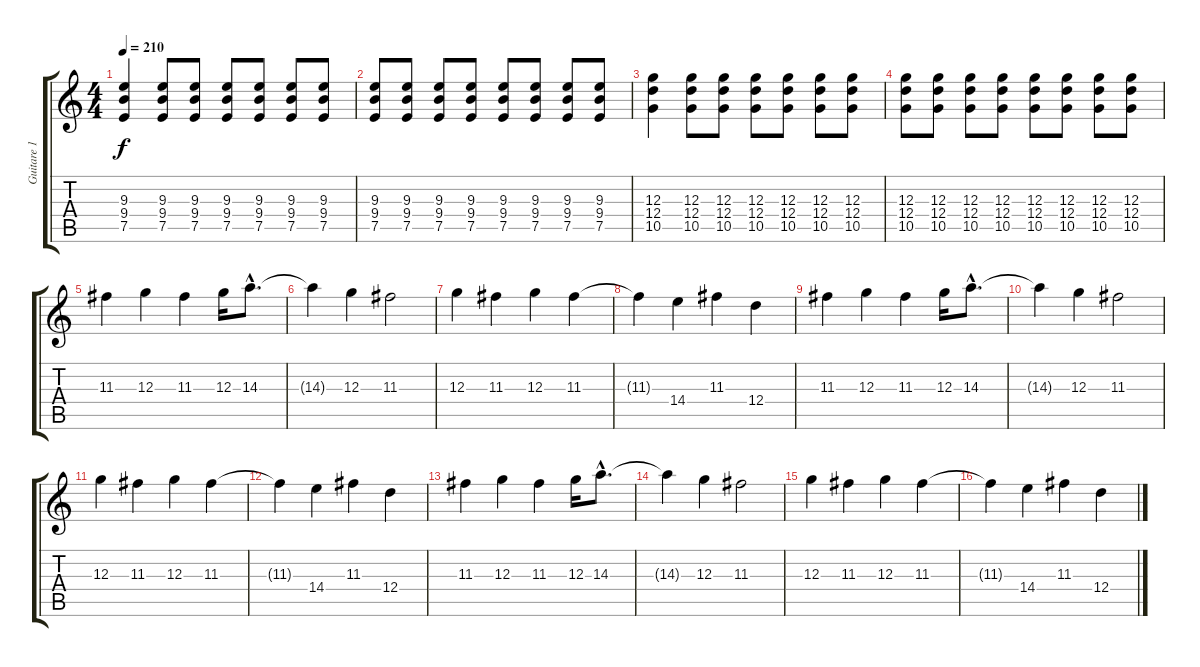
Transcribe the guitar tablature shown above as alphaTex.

\track ("Guitare 1" "Guitare 1") {instrument distortionguitar}
\staff {score tabs}
\tuning (E4 B3 G3 D3 A2 E2) {hide}
\ts (4 4)
\tempo 210
\clef g2
\ks c
(9.3 9.4 7.5).4{dy f instrument distortionguitar} (9.3 9.4 7.5).8{instrument electricguitarmuted} (9.3 9.4 7.5).8 (9.3 9.4 7.5).8 (9.3 9.4 7.5).8 (9.3 9.4 7.5).8 (9.3 9.4 7.5).8 |
(9.3 9.4 7.5).8 (9.3 9.4 7.5).8 (9.3 9.4 7.5).8 (9.3 9.4 7.5).8 (9.3 9.4 7.5).8 (9.3 9.4 7.5).8 (9.3 9.4 7.5).8 (9.3 9.4 7.5).8 |
(12.3 12.4 10.5).4{instrument distortionguitar} (12.3 12.4 10.5).8{instrument electricguitarmuted} (12.3 12.4 10.5).8 (12.3 12.4 10.5).8 (12.3 12.4 10.5).8 (12.3 12.4 10.5).8 (12.3 12.4 10.5).8 |
(12.3 12.4 10.5).8 (12.3 12.4 10.5).8 (12.3 12.4 10.5).8 (12.3 12.4 10.5).8 (12.3 12.4 10.5).8 (12.3 12.4 10.5).8 (12.3 12.4 10.5).8 (12.3 12.4 10.5).8 |
11.3.4{instrument distortionguitar} 12.3.4 11.3.4 12.3.16 14.3{hac}.8{d} |
14.3{t}.4 12.3.4 11.3.2 |
12.3.4 11.3.4 12.3.4 11.3.4 |
11.3{t}.4 14.4.4 11.3.4 12.4.4 |
11.3.4 12.3.4 11.3.4 12.3.16 14.3{hac}.8{d} |
14.3{t}.4 12.3.4 11.3.2 |
12.3.4 11.3.4 12.3.4 11.3.4 |
11.3{t}.4 14.4.4 11.3.4 12.4.4 |
11.3.4{instrument distortionguitar} 12.3.4 11.3.4 12.3.16 14.3{hac}.8{d} |
14.3{t}.4 12.3.4 11.3.2 |
12.3.4 11.3.4 12.3.4 11.3.4 |
11.3{t}.4 14.4.4 11.3.4 12.4.4
